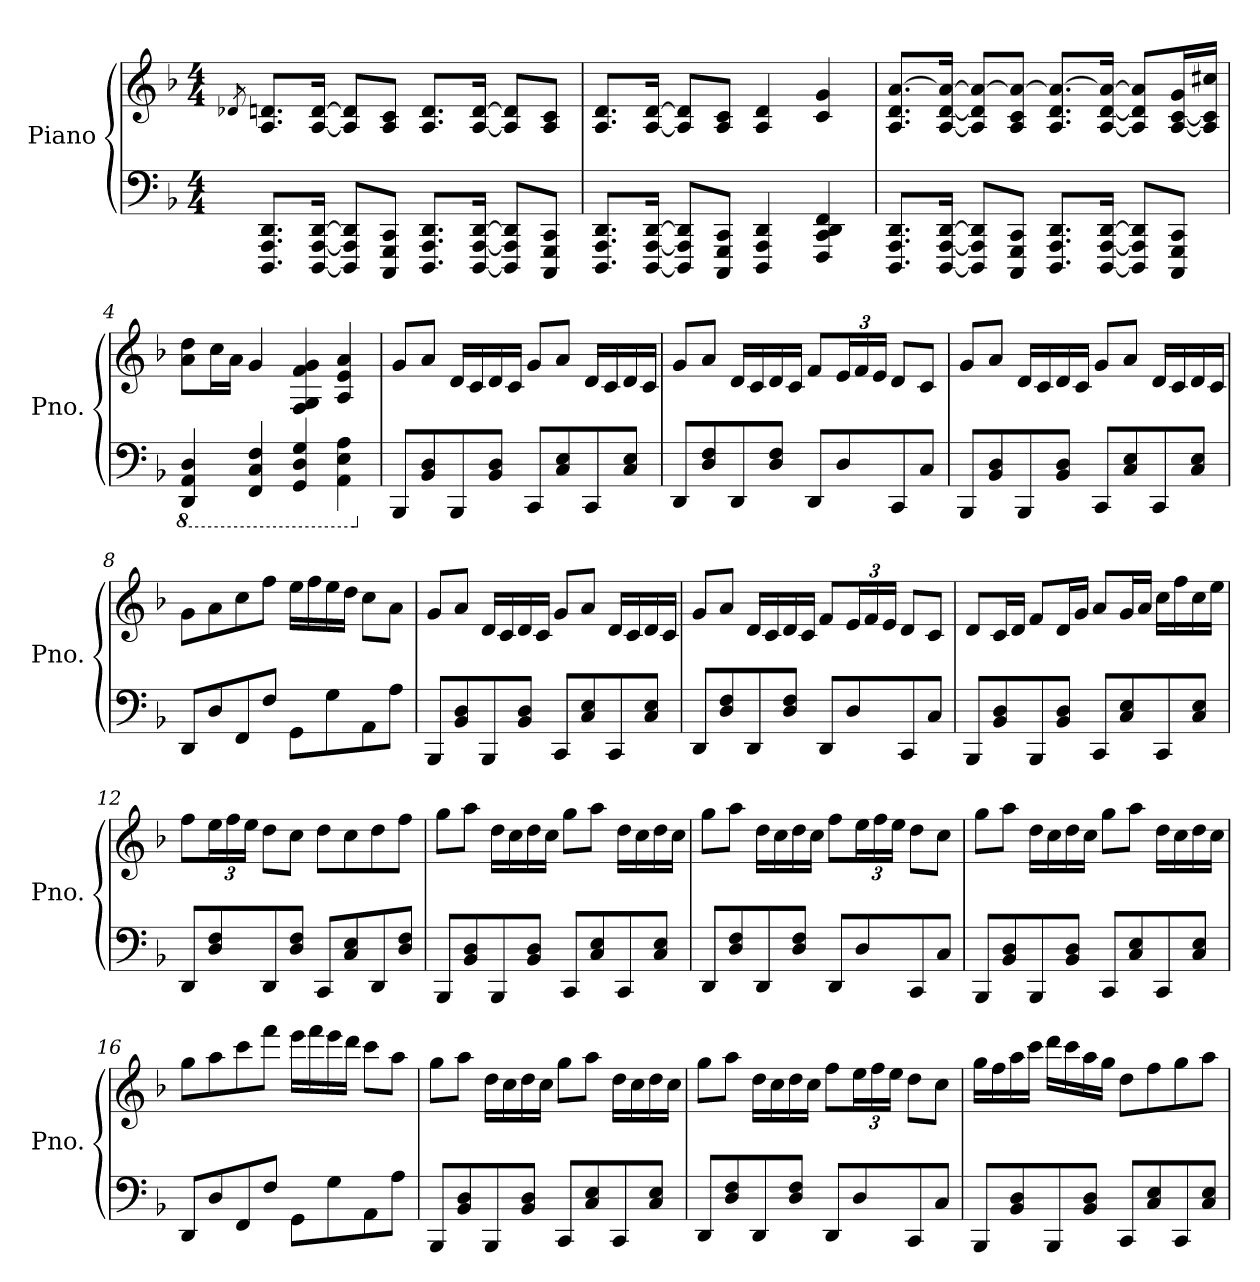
**kern	**kern
*part1	*part1
*staff2	*staff1
*I"Piano	*
*I'Pno.	*
*clefF4	*clefG2
*k[b-]	*k[b-]
*M4/4	*M4/4
*MM150	*MM150
=1	=1
.	8qd-X/
8.DDD/ 8.AAA/ 8.DD/L	8.A/ 8.dn/L
[16DDD/ [16AAA/ [16DD/Jk	[16A/ [16d/Jk
8DDD/] 8AAA/] 8DD/]L	8A/] 8d/]L
8CCC/ 8GGG/ 8CC/J	8A/ 8c/J
8.DDD/ 8.AAA/ 8.DD/L	8.A/ 8.d/L
[16DDD/ [16AAA/ [16DD/Jk	[16A/ [16d/Jk
8DDD/] 8AAA/] 8DD/]L	8A/] 8d/]L
8CCC/ 8GGG/ 8CC/J	8A/ 8c/J
=2	=2
8.DDD/ 8.AAA/ 8.DD/L	8.A/ 8.d/L
[16DDD/ [16AAA/ [16DD/Jk	[16A/ [16d/Jk
8DDD/] 8AAA/] 8DD/]L	8A/] 8d/]L
8CCC/ 8GGG/ 8CC/J	8A/ 8c/J
4DDD/ 4AAA/ 4DD/	4A/ 4d/
4FFF/ 4CC/ 4DD/ 4FF/	4c/ 4g/
=3	=3
8.DDD/ 8.AAA/ 8.DD/L	8.A/ 8.d/ [8.a/L
[16DDD/ [16AAA/ [16DD/Jk	[16A/ [16d/ 16a/_Jk
8DDD/] 8AAA/] 8DD/]L	8A/] 8d/] 8a/_L
8CCC/ 8GGG/ 8CC/J	8A/ 8c/ 8a/_J
8.DDD/ 8.AAA/ 8.DD/L	8.A/ 8.d/ 8.a/_L
[16DDD/ [16AAA/ [16DD/Jk	[16A/ [16d/ 16a/_Jk
8DDD/] 8AAA/] 8DD/]L	8A/] 8d/] 8a/]L
8CCC/ 8GGG/ 8CC/J	[16A/ [16c/ 16g/L
.	16A/] 16c/] 16cc#X/JJ
!!LO:LB:g=z
=4	=4
*8ba	*
4DDD/ 4AAA/ 4DD/	8a\ 8dd\L
.	16cc\L
.	16a\JJ
4FFF/ 4CC/ 4FF/	4g/
4GGG/ 4DD/ 4GG/	4F/ 4G/ 4f/ 4g/
4AAA\ 4EE\ 4AA\	4A/ 4e/ 4a/
=5	=5
*X8ba	*
8BBB-/L	8g/L
8BB-/ 8D/	8a/J
8BBB-/	16d/LL
.	16c/
8BB-/ 8D/J	16d/
.	16c/JJ
8CC/L	8g/L
8C/ 8E/	8a/J
8CC/	16d/LL
.	16c/
8C/ 8E/J	16d/
.	16c/JJ
=6	=6
8DD/L	8g/L
8D/ 8F/	8a/J
8DD/	16d/LL
.	16c/
8D/ 8F/J	16d/
.	16c/JJ
8DD/L	8f/L
*	*Xbrackettup
8D/	24e/L
.	24f/
.	24e/JJ
8CC/	8d/L
8C/J	8c/J
=7	=7
8BBB-/L	8g/L
8BB-/ 8D/	8a/J
8BBB-/	16d/LL
.	16c/
8BB-/ 8D/J	16d/
.	16c/JJ
8CC/L	8g/L
8C/ 8E/	8a/J
8CC/	16d/LL
.	16c/
8C/ 8E/J	16d/
.	16c/JJ
!!LO:LB:g=z
=8	=8
8DD/L	8g\L
8D/	8a\
8FF/	8cc\
8F/J	8ff\J
8GG\L	16ee\LL
.	16ff\
8G\	16ee\
.	16dd\JJ
8AA\	8cc\L
8A\J	8a\J
=9	=9
8BBB-/L	8g/L
8BB-/ 8D/	8a/J
8BBB-/	16d/LL
.	16c/
8BB-/ 8D/J	16d/
.	16c/JJ
8CC/L	8g/L
8C/ 8E/	8a/J
8CC/	16d/LL
.	16c/
8C/ 8E/J	16d/
.	16c/JJ
=10	=10
8DD/L	8g/L
8D/ 8F/	8a/J
8DD/	16d/LL
.	16c/
8D/ 8F/J	16d/
.	16c/JJ
8DD/L	8f/L
8D/	24e/L
.	24f/
.	24e/JJ
8CC/	8d/L
8C/J	8c/J
!!LO:LB:g=z
=11	=11
8BBB-/L	8d/L
8BB-/ 8D/	16c/L
.	16d/JJ
8BBB-/	8f/L
8BB-/ 8D/J	16d/L
.	16g/JJ
8CC/L	8a/L
8C/ 8E/	16g/L
.	16a/JJ
8CC/	16cc\LL
.	16ff\
8C/ 8E/J	16cc\
.	16ee\JJ
=12	=12
8DD/L	8ff\L
8D/ 8F/	24ee\L
.	24ff\
.	24ee\JJ
8DD/	8dd\L
8D/ 8F/J	8cc\J
8CC/L	8dd\L
8C/ 8E/	8cc\
8DD/	8dd\
8D/ 8F/J	8ff\J
=13	=13
8BBB-/L	8gg\L
8BB-/ 8D/	8aa\J
8BBB-/	16dd\LL
.	16cc\
8BB-/ 8D/J	16dd\
.	16cc\JJ
8CC/L	8gg\L
8C/ 8E/	8aa\J
8CC/	16dd\LL
.	16cc\
8C/ 8E/J	16dd\
.	16cc\JJ
!!LO:LB:g=z
=14	=14
8DD/L	8gg\L
8D/ 8F/	8aa\J
8DD/	16dd\LL
.	16cc\
8D/ 8F/J	16dd\
.	16cc\JJ
8DD/L	8ff\L
8D/	24ee\L
.	24ff\
.	24ee\JJ
8CC/	8dd\L
8C/J	8cc\J
=15	=15
8BBB-/L	8gg\L
8BB-/ 8D/	8aa\J
8BBB-/	16dd\LL
.	16cc\
8BB-/ 8D/J	16dd\
.	16cc\JJ
8CC/L	8gg\L
8C/ 8E/	8aa\J
8CC/	16dd\LL
.	16cc\
8C/ 8E/J	16dd\
.	16cc\JJ
=16	=16
8DD/L	8gg\L
8D/	8aa\
8FF/	8ccc\
8F/J	8fff\J
8GG\L	16eee\LL
.	16fff\
8G\	16eee\
.	16ddd\JJ
8AA\	8ccc\L
8A\J	8aa\J
!!LO:LB:g=z
=17	=17
8BBB-/L	8gg\L
8BB-/ 8D/	8aa\J
8BBB-/	16dd\LL
.	16cc\
8BB-/ 8D/J	16dd\
.	16cc\JJ
8CC/L	8gg\L
8C/ 8E/	8aa\J
8CC/	16dd\LL
.	16cc\
8C/ 8E/J	16dd\
.	16cc\JJ
=18	=18
8DD/L	8gg\L
8D/ 8F/	8aa\J
8DD/	16dd\LL
.	16cc\
8D/ 8F/J	16dd\
.	16cc\JJ
8DD/L	8ff\L
8D/	24ee\L
.	24ff\
.	24ee\JJ
8CC/	8dd\L
8C/J	8cc\J
=19	=19
8BBB-/L	16gg\LL
.	16ff\
8BB-/ 8D/	16aa\
.	16ccc\JJ
8BBB-/	16ddd\LL
.	16ccc\
8BB-/ 8D/J	16aa\
.	16gg\JJ
8CC/L	8dd\L
8C/ 8E/	8ff\
8CC/	8gg\
8C/ 8E/J	8aa\J
=	=
*-	*-
